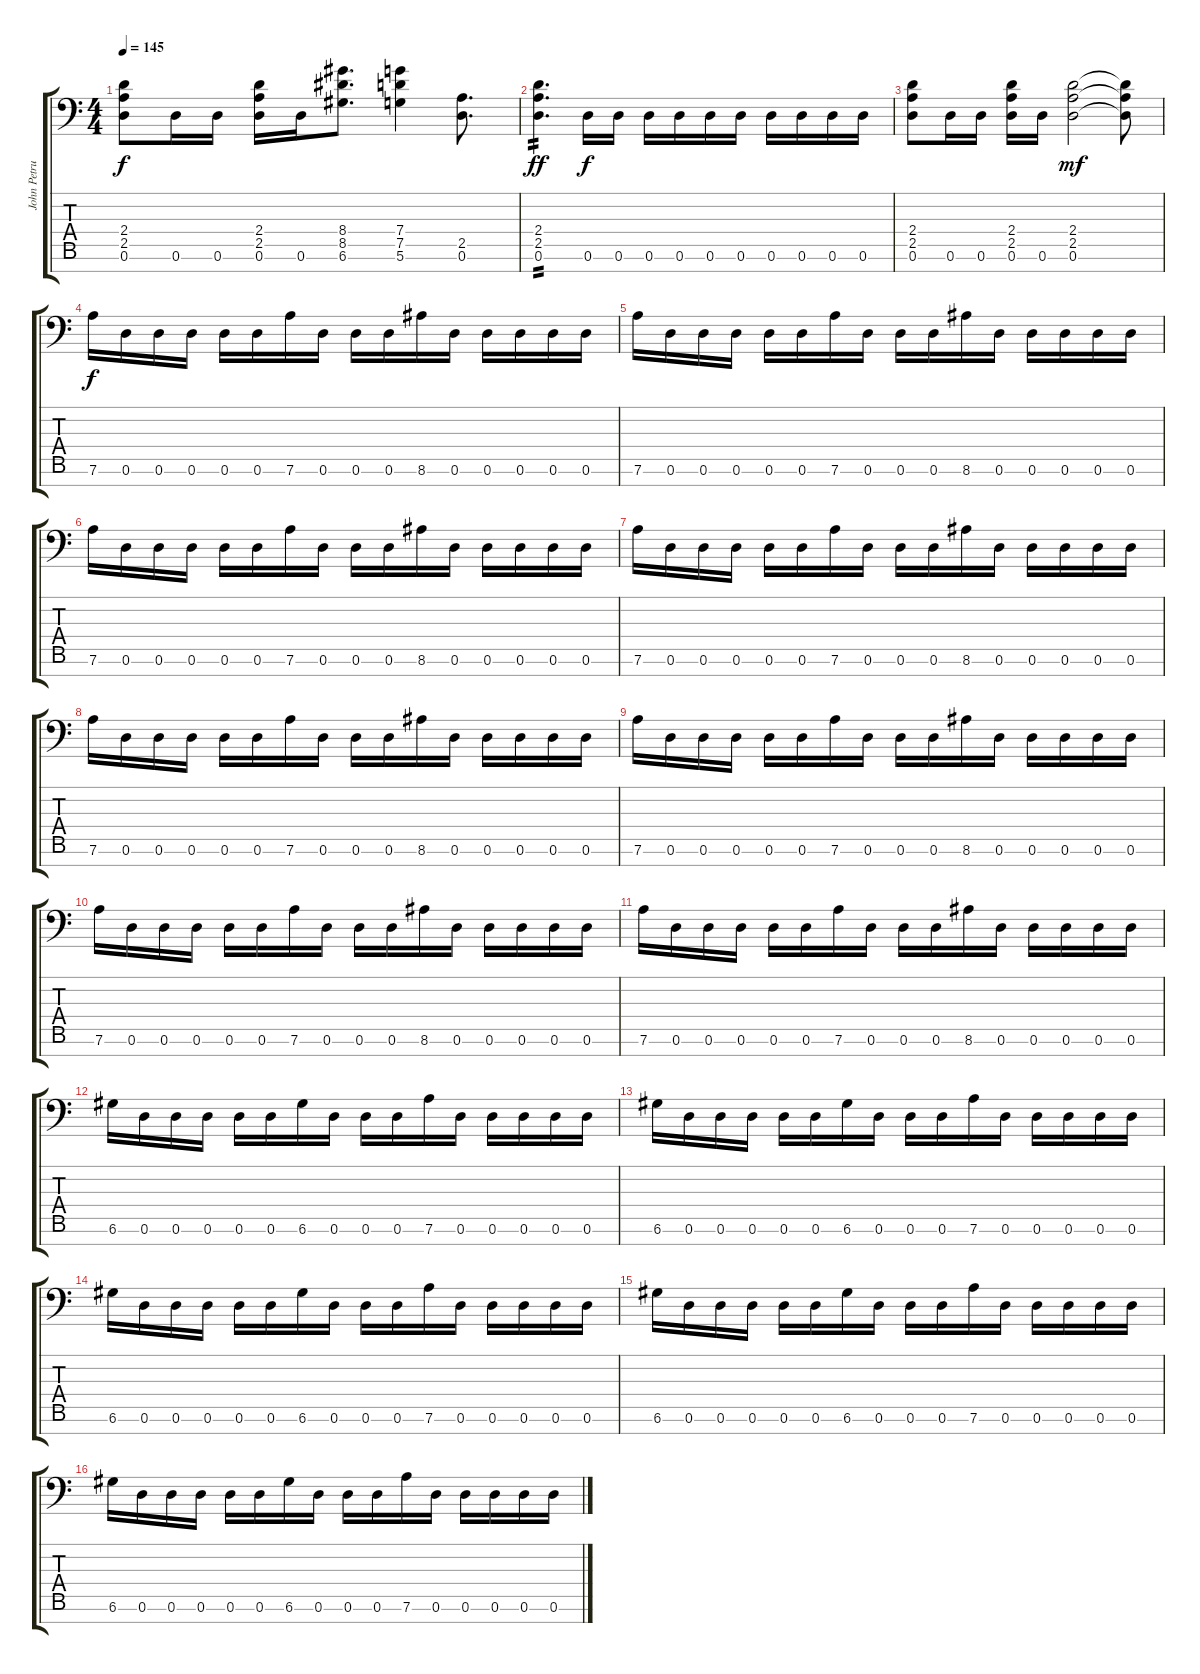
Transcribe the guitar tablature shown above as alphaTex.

\track ("John Petrucci" "John Petru") {instrument distortionguitar}
\staff {score tabs}
\tuning (D4 A3 F3 C3 G2 D2 A1) {hide}
\ts (4 4)
\tempo 145
\clef f4
\ks c
(2.4 2.5 0.6).8{dy f} 0.6.16 0.6.16 (2.4 2.5 0.6).16 0.6.16 (8.4 8.5 6.6).8{d} (7.4 7.5 5.6).4 (2.5 0.6).8{d} |
(2.4 2.5 0.6).4{d tp 2 dy ff} 0.6.16{dy f} 0.6.16 0.6.16 0.6.16 0.6.16 0.6.16 0.6.16 0.6.16 0.6.16 0.6.16 |
(2.4 2.5 0.6).8 0.6.16 0.6.16 (2.4 2.5 0.6).16 0.6.16 (2.4 2.5 0.6).2{dy mf} (2.4{t} 2.5{t} 0.6{t}).8 |
7.6.16{dy f} 0.6.16 0.6.16 0.6.16 0.6.16 0.6.16 7.6.16 0.6.16 0.6.16 0.6.16 8.6.16 0.6.16 0.6.16 0.6.16 0.6.16 0.6.16 |
7.6.16 0.6.16 0.6.16 0.6.16 0.6.16 0.6.16 7.6.16 0.6.16 0.6.16 0.6.16 8.6.16 0.6.16 0.6.16 0.6.16 0.6.16 0.6.16 |
7.6.16 0.6.16 0.6.16 0.6.16 0.6.16 0.6.16 7.6.16 0.6.16 0.6.16 0.6.16 8.6.16 0.6.16 0.6.16 0.6.16 0.6.16 0.6.16 |
7.6.16 0.6.16 0.6.16 0.6.16 0.6.16 0.6.16 7.6.16 0.6.16 0.6.16 0.6.16 8.6.16 0.6.16 0.6.16 0.6.16 0.6.16 0.6.16 |
7.6.16 0.6.16 0.6.16 0.6.16 0.6.16 0.6.16 7.6.16 0.6.16 0.6.16 0.6.16 8.6.16 0.6.16 0.6.16 0.6.16 0.6.16 0.6.16 |
7.6.16 0.6.16 0.6.16 0.6.16 0.6.16 0.6.16 7.6.16 0.6.16 0.6.16 0.6.16 8.6.16 0.6.16 0.6.16 0.6.16 0.6.16 0.6.16 |
7.6.16 0.6.16 0.6.16 0.6.16 0.6.16 0.6.16 7.6.16 0.6.16 0.6.16 0.6.16 8.6.16 0.6.16 0.6.16 0.6.16 0.6.16 0.6.16 |
7.6.16 0.6.16 0.6.16 0.6.16 0.6.16 0.6.16 7.6.16 0.6.16 0.6.16 0.6.16 8.6.16 0.6.16 0.6.16 0.6.16 0.6.16 0.6.16 |
6.6.16 0.6.16 0.6.16 0.6.16 0.6.16 0.6.16 6.6.16 0.6.16 0.6.16 0.6.16 7.6.16 0.6.16 0.6.16 0.6.16 0.6.16 0.6.16 |
6.6.16 0.6.16 0.6.16 0.6.16 0.6.16 0.6.16 6.6.16 0.6.16 0.6.16 0.6.16 7.6.16 0.6.16 0.6.16 0.6.16 0.6.16 0.6.16 |
6.6.16 0.6.16 0.6.16 0.6.16 0.6.16 0.6.16 6.6.16 0.6.16 0.6.16 0.6.16 7.6.16 0.6.16 0.6.16 0.6.16 0.6.16 0.6.16 |
6.6.16 0.6.16 0.6.16 0.6.16 0.6.16 0.6.16 6.6.16 0.6.16 0.6.16 0.6.16 7.6.16 0.6.16 0.6.16 0.6.16 0.6.16 0.6.16 |
6.6.16 0.6.16 0.6.16 0.6.16 0.6.16 0.6.16 6.6.16 0.6.16 0.6.16 0.6.16 7.6.16 0.6.16 0.6.16 0.6.16 0.6.16 0.6.16
